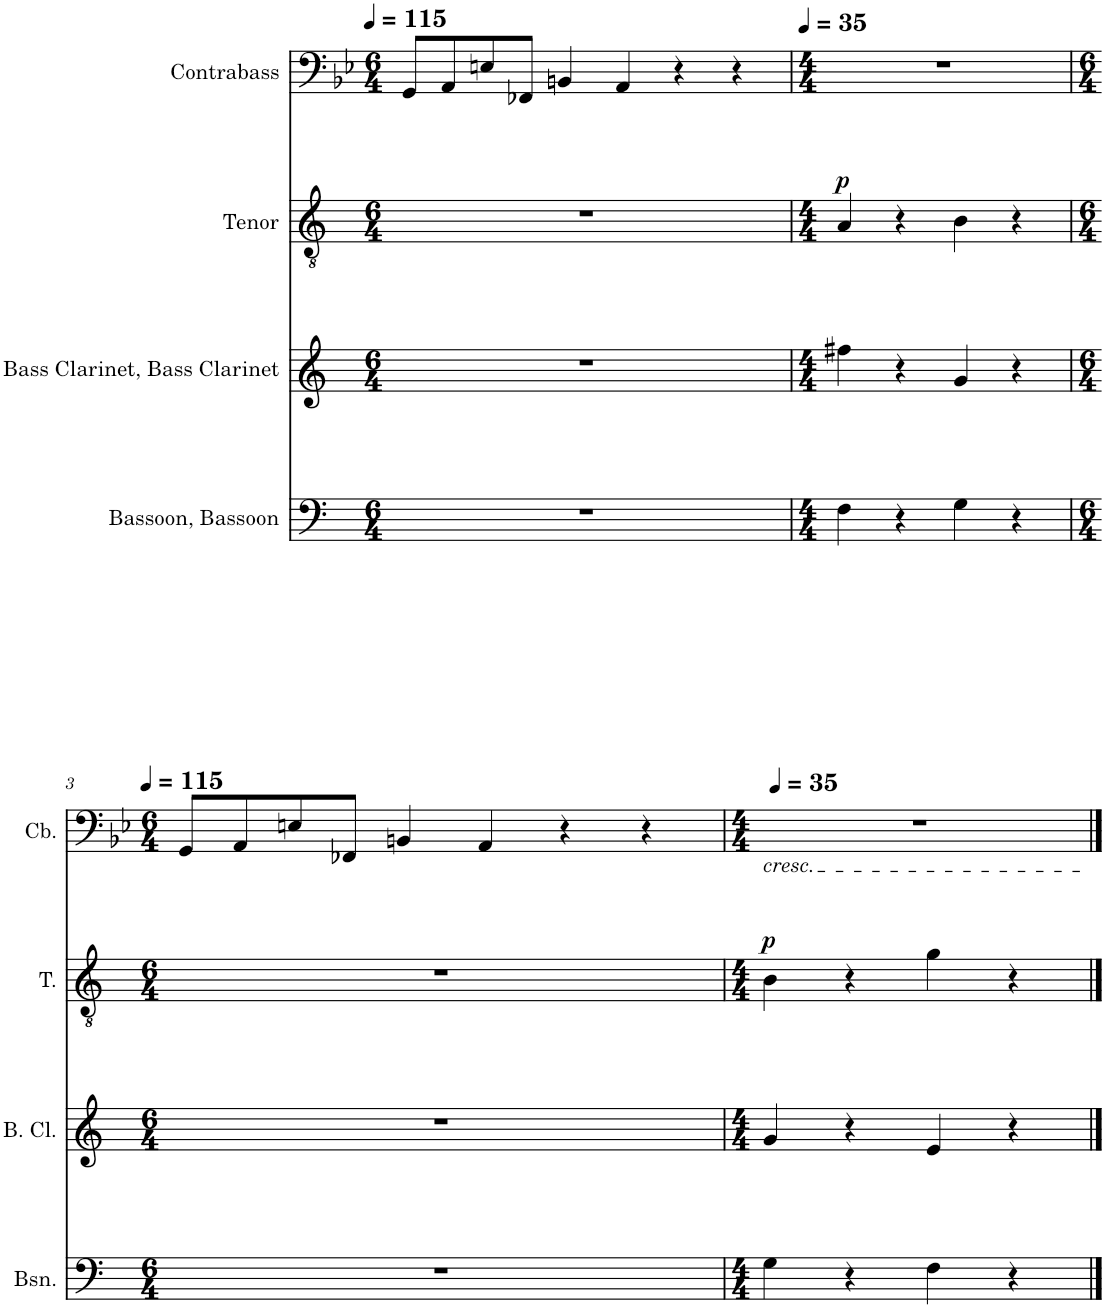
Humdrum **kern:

**kern	**kern	**kern	**dynam	**kern
*part4	*part3	*part2	*part2	*part1
*staff4	*staff3	*staff2	*staff2	*staff1
*I"Bassoon, Bassoon	*I"Bass Clarinet, Bass Clarinet	*I"Tenor	*	*I"Contrabass
*I'Bsn.	*I'B. Cl.	*I'T.	*	*I'Cb.
*clefF4	*clefG2	*clefGv2	*	*clefF4
*	*Trd8c14	*	*	*Trd7c12
*k[]	*k[]	*k[]	*	*k[b-e-]
*M6/4	*M6/4	*M6/4	*	*M6/4
*MM115	*MM115	*MM115	*	*MM115
=1	=1	=1	=1	=1
1.r	1.r	1.r	.	8GG/L
.	.	.	.	8AA/
.	.	.	.	8En/
.	.	.	.	8FF-X/J
.	.	.	.	4BBn/
.	.	.	.	4AA/
.	.	.	.	4r
.	.	.	.	4r
=2	=2	=2	=2	=2
*M4/4	*M4/4	*M4/4	*	*M4/4
*	*	*	*	*MM35
!	!	!	!LO:DY:a	!
4F\	4ff#X\	4A/	p	1r
4r	4r	4r	.	.
4G\	4g/	4B\	.	.
4r	4r	4r	.	.
!!LO:LB:g=z
=3	=3	=3	=3	=3
*M6/4	*M6/4	*M6/4	*	*M6/4
*	*	*	*	*MM115
1.r	1.r	1.r	.	8GG/L
.	.	.	.	8AA/
.	.	.	.	8En/
.	.	.	.	8FF-X/J
.	.	.	.	4BBn/
.	.	.	.	4AA/
.	.	.	.	4r
.	.	.	.	4r
=4	=4	=4	=4	=4
*M4/4	*M4/4	*M4/4	*	*M4/4
*	*	*	*	*MM35
!	!	!	!	!LO:TX:b:i:t=cresc.
!	!	!	!LO:DY:a	!
4G\	4g/	4B\	p	1r
4r	4r	4r	.	.
4F\	4e/	4g\	.	.
4r	4r	4r	.	.
==	==	==	==	==
*-	*-	*-	*-	*-
